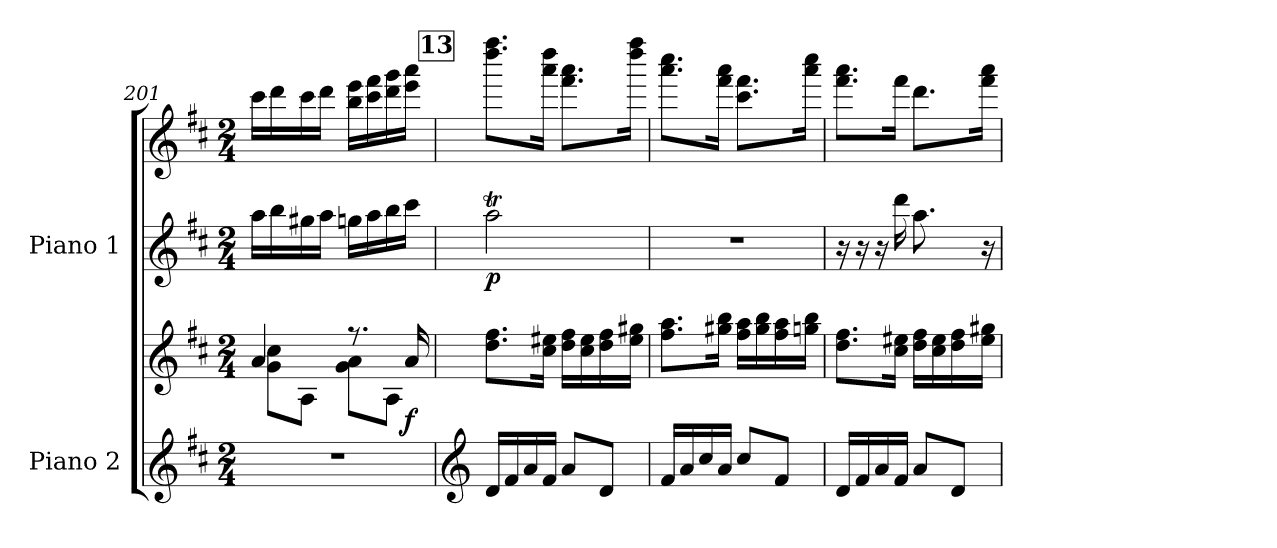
**kern	**kern	**dynam	**kern	**kern	**dynam
*part2	*part2	*part2	*part1	*part1	*part1
*staff4	*staff3	*staff3/4	*staff2	*staff1	*staff1/2
*I"Piano 2	*	*	*I"Piano 1	*	*
*I'Pno. 2	*	*	*I'Pno. 1	*	*
*clefG2	*clefG2	*	*clefG2	*clefG2	*
*k[f#c#]	*k[f#c#]	*	*k[f#c#]	*k[f#c#]	*
*M2/4	*M2/4	*	*M2/4	*M2/4	*
=201	=201	=201	=201	=201	=201
*	*^	*	*	*	*
2r	4a/	8g\ 8cc#\L	.	16aa\LL	16ccc#\LL	.
.	.	.	.	16bb\	16ddd\	.
.	.	8A\J	.	16gg#X\	16ccc#\	.
.	.	.	.	16aa\JJ	16ddd\JJ	.
.	8.r	8g\ 8a\L	.	16ggn\LL	16bb\ 16eee\LL	.
.	.	.	.	16aa\	16ccc#\ 16fff#\	.
.	.	8A\J	.	16bb\	16ddd\ 16ggg\	.
!	!	!	!LO:DY:b	!	!	!
.	16a/	.	f	16ccc#\JJ	16eee\ 16aaa\JJ	.
*	*v	*v	*	*	*	*
!!LO:REH:place=s1:a:B:fs=14:t=13
=202	=202	=202	=202	=202	=202
*clefG2	*	*	*	*	*
!	!	!	!	!	!LO:DY:b=2
16d/LL	8.dd\ 8.ff#\L	.	2aaT\	8.dddd\ 8.ffff#\L	p
16f#/	.	.	.	.	.
16a/	.	.	.	.	.
16f#/JJ	16cc#\ 16ee#X\Jk	.	.	16aaa\ 16dddd\Jk	.
8a/L	16dd\ 16ff#\LL	.	.	8.fff#\ 8.aaa\L	.
.	16cc#\ 16ee#\	.	.	.	.
8d/J	16dd\ 16ff#\	.	.	.	.
.	16ee#\ 16gg#X\JJ	.	.	16dddd\ 16ffff#\Jk	.
!!LO:PB:g=z
=203	=203	=203	=203	=203	=203
16f#/LL	8.ff#\ 8.aa\L	.	2r	8.aaa\ 8.cccc#\L	.
16a/	.	.	.	.	.
16cc#/	.	.	.	.	.
16a/JJ	16gg#X\ 16bb\Jk	.	.	16fff#\ 16aaa\Jk	.
8cc#/L	16ff#\ 16aa\LL	.	.	8.ccc#\ 8.fff#\L	.
.	16gg#\ 16bb\	.	.	.	.
8f#/J	16ff#\ 16aa\	.	.	.	.
.	16ggn\ 16bb\JJ	.	.	16aaa\ 16cccc#\Jk	.
=204	=204	=204	=204	=204	=204
16d/LL	8.dd\ 8.ff#\L	.	16r	8.fff#\ 8.aaa\L	.
16f#/	.	.	16r	.	.
16a/	.	.	16r	.	.
16f#/JJ	16cc#\ 16ee#X\Jk	.	16ddd\	16fff#\Jk	.
8a/L	16dd\ 16ff#\LL	.	8.aa\	8.ddd\L	.
.	16cc#\ 16ee#\	.	.	.	.
8d/J	16dd\ 16ff#\	.	.	.	.
.	16ee#\ 16gg#X\JJ	.	16r	16fff#\ 16aaa\Jk	.
=	=	=	=	=	=
*-	*-	*-	*-	*-	*-
